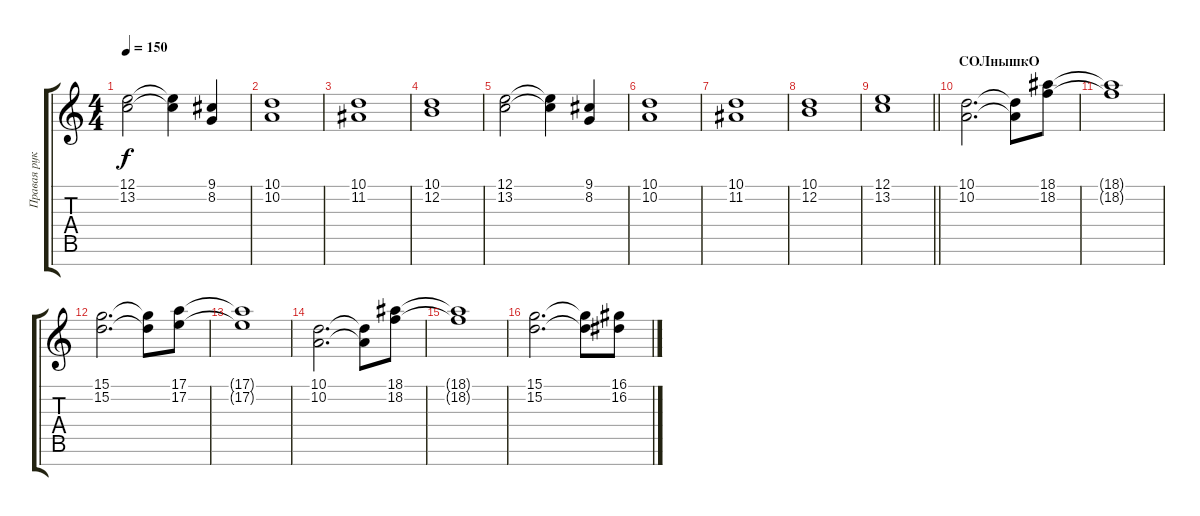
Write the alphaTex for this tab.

\track ("Правая рука" "Правая рук") {instrument stringensemble1}
\staff {score tabs}
\tuning (E4 B3 G3 D3 A2 E2 B1) {hide}
\ts (4 4)
\tempo 150
\clef g2
\ks c
(12.1 13.2).2{dy f} (12.1{t} 13.2{t}).4 (9.1 8.2).4 |
(10.1 10.2).1 |
(10.1 11.2).1 |
(10.1 12.2).1 |
(12.1 13.2).2 (12.1{t} 13.2{t}).4 (9.1 8.2).4 |
(10.1 10.2).1 |
(10.1 11.2).1 |
(10.1 12.2).1 |
\barLineRight lightlight
(12.1 13.2).1 |
\section ("" "СОЛнышкО")
(10.1 10.2).2{d} (10.1{t} 10.2{t}).8 (18.1 18.2).8 |
(18.1{t} 18.2{t}).1 |
(15.1 15.2).2{d} (15.1{t} 15.2{t}).8 (17.1 17.2).8 |
(17.1{t} 17.2{t}).1 |
(10.1 10.2).2{d} (10.1{t} 10.2{t}).8 (18.1 18.2).8 |
(18.1{t} 18.2{t}).1 |
(15.1 15.2).2{d} (15.1{t} 15.2{t}).8 (16.1 16.2).8
